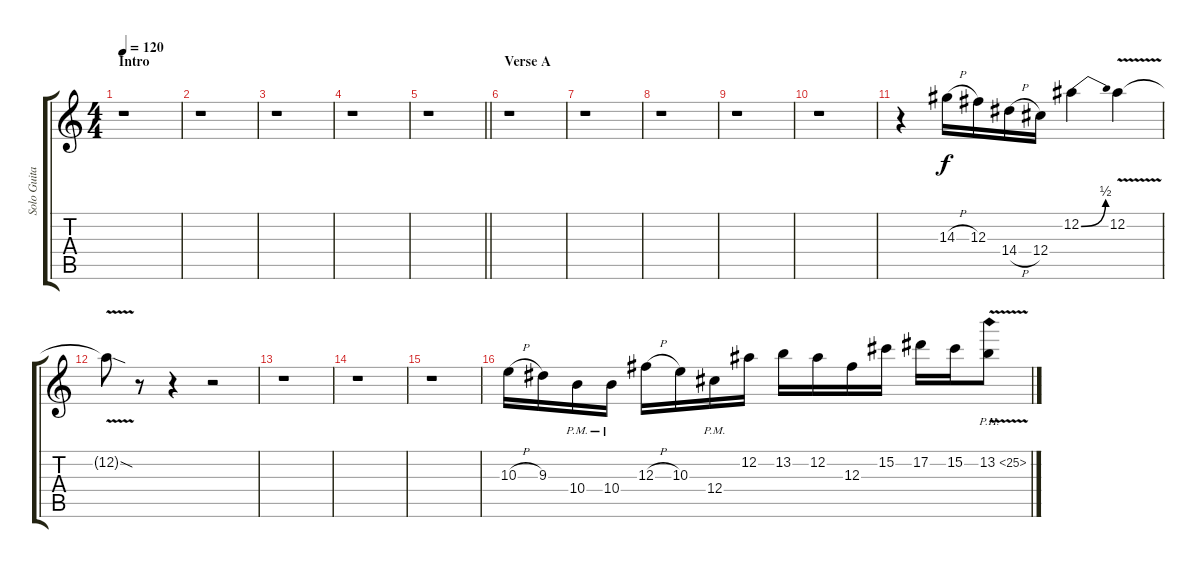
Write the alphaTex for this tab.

\track ("Solo Guitar I" "Solo Guita") {instrument distortionguitar}
\staff {score tabs}
\tuning (Eb4 Bb3 Gb3 Db3 Ab2 Eb2) {hide}
\ts (4 4)
\section ("" "Intro")
\tempo 120
\clef g2
\ks c
r.1{dy f instrument distortionguitar} |
r.1 |
r.1 |
r.1 |
\barLineRight lightlight
r.1 |
\section ("" "Verse A")
r.1 |
r.1 |
r.1 |
r.1 |
r.1 |
r.4 14.3{h}.16 12.3.16 14.4{h}.16 12.4.16 12.2{be (bend 0 0 60 2)}.4 12.2{v}.4 |
12.2{sod t}.8 r.8 r.4 r.2 |
r.1 |
r.1 |
r.1 |
10.3{h}.16 9.3.16 10.4{pm}.16 10.4{pm}.16 12.3{h}.16 10.3.16 12.4{pm}.16 12.2.16 13.2.16 12.2.16 12.3.16 15.2.16 17.2.16 15.2.16 13.2{ph 12 v}.8
